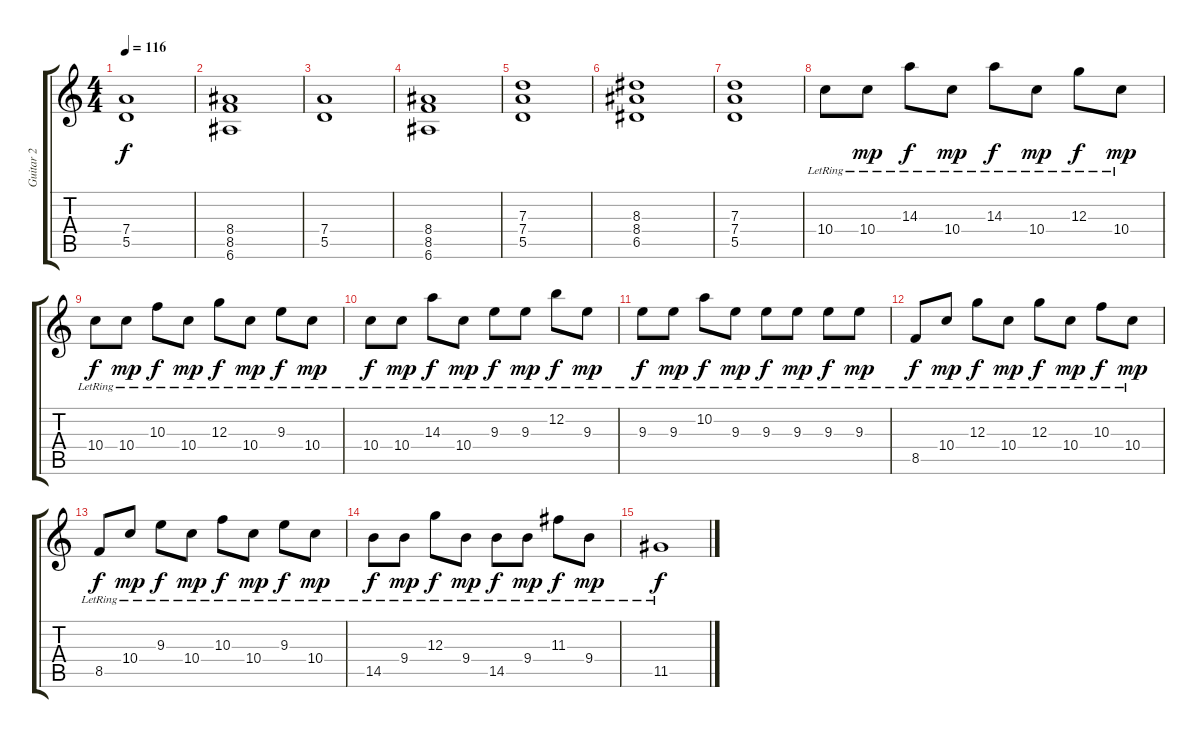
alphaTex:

\track ("Guitar 2" "Guitar 2") {instrument acousticguitarnylon}
\staff {score tabs}
\tuning (E4 B3 G3 D3 A2 E2) {hide}
\ts (4 4)
\tempo 116
\clef g2
\ks c
(7.4 5.5).1{dy f} |
(8.4 8.5 6.6).1 |
(7.4 5.5).1 |
(8.4 8.5 6.6).1 |
(7.3 7.4 5.5).1 |
(8.3 8.4 6.5).1 |
(7.3 7.4 5.5).1 |
10.4{lr}.8{instrument acousticguitarnylon} 10.4{lr}.8{dy mp} 14.3{lr}.8{dy f} 10.4{lr}.8{dy mp} 14.3{lr}.8{dy f} 10.4{lr}.8{dy mp} 12.3{lr}.8{dy f} 10.4{lr}.8{dy mp} |
10.4{lr}.8{dy f} 10.4{lr}.8{dy mp} 10.3{lr}.8{dy f} 10.4{lr}.8{dy mp} 12.3{lr}.8{dy f} 10.4{lr}.8{dy mp} 9.3{lr}.8{dy f} 10.4{lr}.8{dy mp} |
10.4{lr}.8{dy f} 10.4{lr}.8{dy mp} 14.3{lr}.8{dy f} 10.4{lr}.8{dy mp} 9.3{lr}.8{dy f} 9.3{lr}.8{dy mp} 12.2{lr}.8{dy f} 9.3{lr}.8{dy mp} |
9.3{lr}.8{dy f} 9.3{lr}.8{dy mp} 10.2{lr}.8{dy f} 9.3{lr}.8{dy mp} 9.3{lr}.8{dy f} 9.3{lr}.8{dy mp} 9.3{lr}.8{dy f} 9.3{lr}.8{dy mp} |
8.5{lr}.8{dy f} 10.4{lr}.8{dy mp} 12.3{lr}.8{dy f} 10.4{lr}.8{dy mp} 12.3{lr}.8{dy f} 10.4{lr}.8{dy mp} 10.3{lr}.8{dy f} 10.4{lr}.8{dy mp} |
8.5{lr}.8{dy f} 10.4{lr}.8{dy mp} 9.3{lr}.8{dy f} 10.4{lr}.8{dy mp} 10.3{lr}.8{dy f} 10.4{lr}.8{dy mp} 9.3{lr}.8{dy f} 10.4{lr}.8{dy mp} |
14.5{lr}.8{dy f} 9.4{lr}.8{dy mp} 12.3{lr}.8{dy f} 9.4{lr}.8{dy mp} 14.5{lr}.8{dy f} 9.4{lr}.8{dy mp} 11.3{lr}.8{dy f} 9.4{lr}.8{dy mp} |
11.5{lr}.1{dy f}
